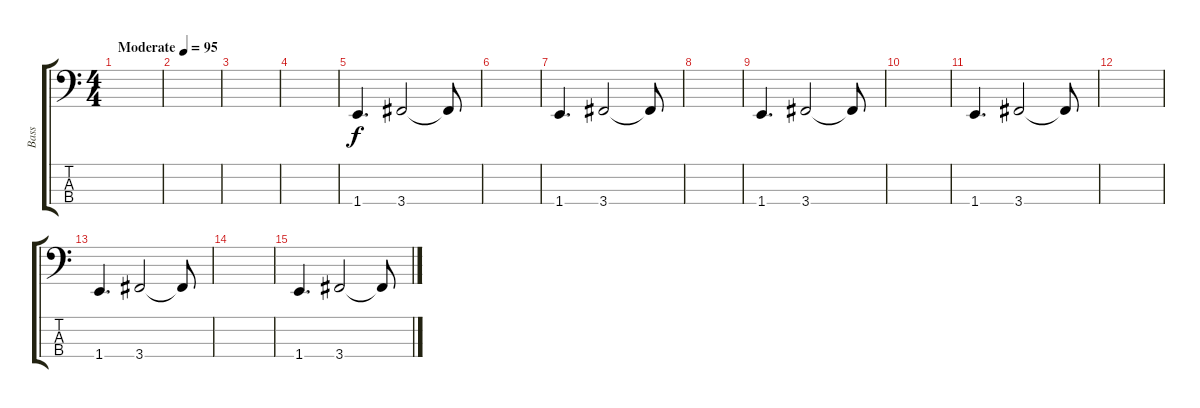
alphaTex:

\track ("Bass" "Bass") {instrument electricbasspick}
\staff {score tabs}
\tuning (Gb2 Db2 Ab1 Eb1) {hide}
\ts (4 4)
\tempo (95 "Moderate")
\clef f4
\ks c
|
|
|
|
1.4.4{d} 3.4.2 3.4{t}.8 |
|
1.4.4{d} 3.4.2 3.4{t}.8 |
|
1.4.4{d} 3.4.2 3.4{t}.8 |
|
1.4.4{d} 3.4.2 3.4{t}.8 |
|
1.4.4{d} 3.4.2 3.4{t}.8 |
|
1.4.4{d} 3.4.2 3.4{t}.8
